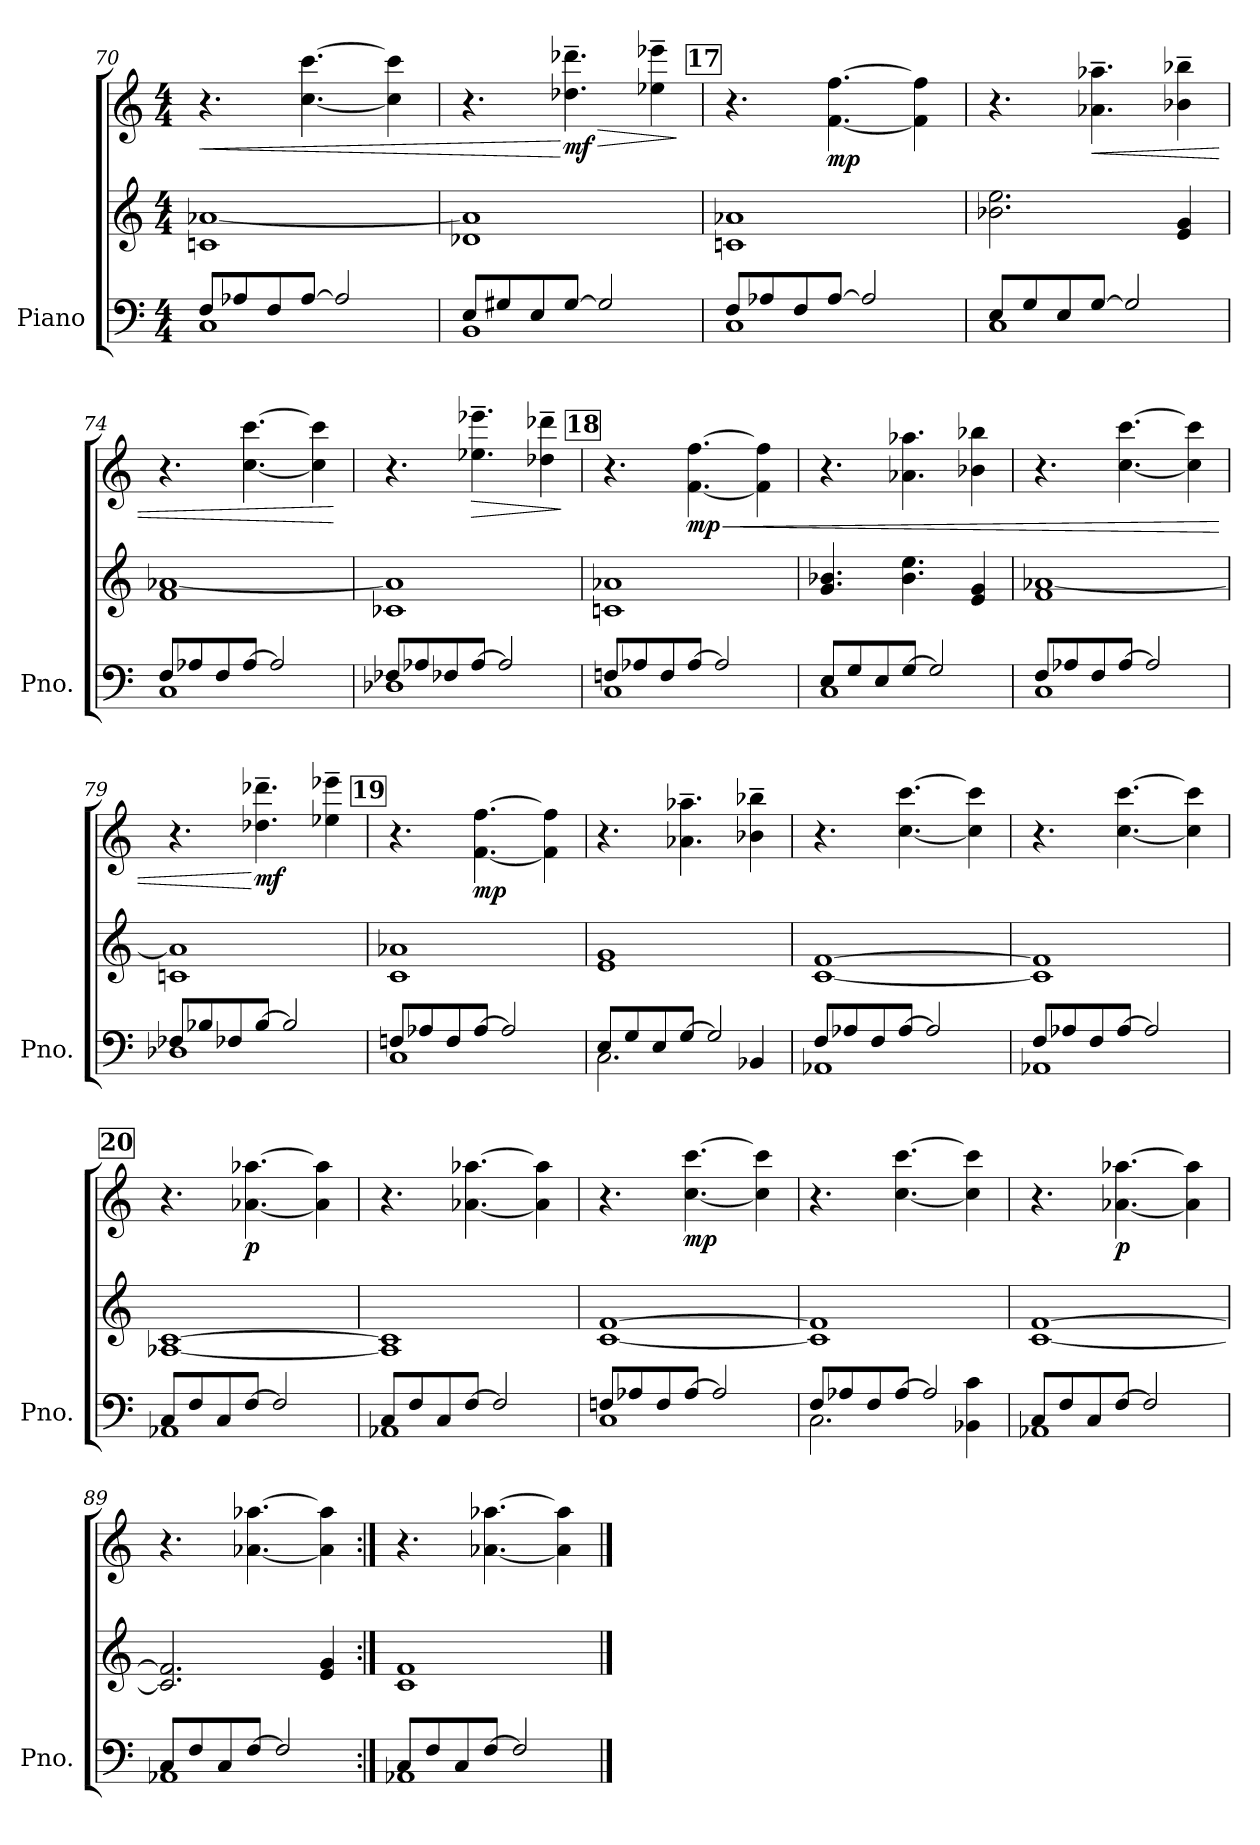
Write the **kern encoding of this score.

**kern	**kern	**kern	**dynam
*part1	*part1	*part1	*part1
*staff3	*staff2	*staff1	*staff1/2/3
*I"Piano	*	*	*
*I'Pno.	*	*	*
*clefF4	*clefG2	*clefG2	*
*k[]	*k[]	*k[]	*
*M4/4	*M4/4	*M4/4	*
=70	=70	=70	=70
*^	*^	*	*
!	!	!	!	!	!LO:HP:b
8F/L	1C	1cn	[1a-X	4.r	<
8A-X/	.	.	.	.	.
8F/	.	.	.	.	.
[8A-/J	.	.	.	[4.cc\ [4.ccc\	.
2A-/]	.	.	.	.	.
.	.	.	.	4cc\] 4ccc\]	.
=71	=71	=71	=71	=71	=71
8E/L	1BB	1d-X	1a-]	4.r	.
8G#X/	.	.	.	.	.
8E/	.	.	.	.	.
!	!	!	!	!	!LO:HP:n=1:b
!	!	!	!	!	!LO:DY:n=1:b
[8G#/J	.	.	.	4.dd-X\~ 4.ddd-X\~	[ > mf
2G#/]	.	.	.	.	.
.	.	.	.	4ee-X\~ 4eee-X\~	.
*v	*v	*	*	*	*
*	*v	*v	*	*
.	.	.	]
!!LO:REH:place=s1:a:B:fs=15:t=17
=72	=72	=72	=72
*^	*^	*	*
8F/L	1C	1cn	1a-X	4.r	.
8A-X/	.	.	.	.	.
8F/	.	.	.	.	.
!	!	!	!	!	!LO:DY:b
[8A-/J	.	.	.	[4.f\ [4.ff\	mp
2A-/]	.	.	.	.	.
.	.	.	.	4f\] 4ff\]	.
*	*	*v	*v	*	*
=73	=73	=73	=73	=73
8E/L	1C	2.b-X\ 2.ee\	4.r	.
8G/	.	.	.	.
8E/	.	.	.	.
!	!	!	!	!LO:HP:b
[8G/J	.	.	4.a-X\~ 4.aa-X\~	<
2G/]	.	.	.	.
.	.	4e/ 4g/	4b-X\~ 4bb-X\~	.
!!LO:LB:g=z
=74	=74	=74	=74	=74
*	*	*^	*	*
8F/L	1C	1f	[1a-X	4.r	.
8A-X/	.	.	.	.	.
8F/	.	.	.	.	.
[8A-/J	.	.	.	[4.cc\ [4.ccc\	.
2A-/]	.	.	.	.	.
.	.	.	.	4cc\] 4ccc\]	.
*v	*v	*	*	*	*
*	*v	*v	*	*
.	.	.	[
=75	=75	=75	=75
*^	*^	*	*
8F-X/L	1D-X	1c-X	1a-]	4.r	.
8A-X/	.	.	.	.	.
8F-X/	.	.	.	.	.
!	!	!	!	!	!LO:HP:b
[8A-/J	.	.	.	4.ee-X\~ 4.eee-X\~	>
2A-/]	.	.	.	.	.
.	.	.	.	4dd-X\~ 4ddd-X\~	.
*v	*v	*	*	*	*
*	*v	*v	*	*
.	.	.	]
!!LO:REH:place=s1:a:B:fs=15:t=18
=76	=76	=76	=76
*^	*^	*	*
8Fn/L	1C	1cn	1a-X	4.r	.
8A-X/	.	.	.	.	.
8F/	.	.	.	.	.
!	!	!	!	!	!LO:HP:b
!	!	!	!	!	!LO:DY:n=1:b
[8A-/J	.	.	.	[4.f\ [4.ff\	< mp
2A-/]	.	.	.	.	.
.	.	.	.	4f\] 4ff\]	.
*	*	*v	*v	*	*
=77	=77	=77	=77	=77
8E/L	1C	4.g/ 4.b-X/	4.r	.
8G/	.	.	.	.
8E/	.	.	.	.
[8G/J	.	4.b-\ 4.ee\	4.a-X\ 4.aa-X\	.
2G/]	.	.	.	.
.	.	4e/ 4g/	4b-X\ 4bb-X\	.
=78	=78	=78	=78	=78
*	*	*^	*	*
8F/L	1C	1f	[1a-X	4.r	.
8A-X/	.	.	.	.	.
8F/	.	.	.	.	.
[8A-/J	.	.	.	[4.cc\ [4.ccc\	.
2A-/]	.	.	.	.	.
.	.	.	.	4cc\] 4ccc\]	.
=79	=79	=79	=79	=79	=79
8F-X/L	1D-X	1cn	1a-]	4.r	.
8B-X/	.	.	.	.	.
8F-X/	.	.	.	.	.
!	!	!	!	!	!LO:DY:n=1:b
[8B-/J	.	.	.	4.dd-X\~ 4.ddd-X\~	[ mf
2B-/]	.	.	.	.	.
.	.	.	.	4ee-X\~ 4eee-X\~	.
!!LO:LB:g=z
!!LO:REH:place=s1:a:B:fs=15:t=19
=80	=80	=80	=80	=80	=80
8Fn/L	1C	1c	1a-X	4.r	.
8A-X/	.	.	.	.	.
8F/	.	.	.	.	.
!	!	!	!	!	!LO:DY:b
[8A-/J	.	.	.	[4.f\ [4.ff\	mp
2A-/]	.	.	.	.	.
.	.	.	.	4f\] 4ff\]	.
*	*	*v	*v	*	*
=81	=81	=81	=81	=81
8E/L	2.C\	1e 1g	4.r	.
8G/	.	.	.	.
8E/	.	.	.	.
[8G/J	.	.	4.a-X\~ 4.aa-X\~	.
2G/]	.	.	.	.
.	4BB-X/	.	4b-X\~ 4bb-X\~	.
=82	=82	=82	=82	=82
8F/L	1AA-X	[1c [1f	4.r	.
8A-X/	.	.	.	.
8F/	.	.	.	.
[8A-/J	.	.	[4.cc\ [4.ccc\	.
2A-/]	.	.	.	.
.	.	.	4cc\] 4ccc\]	.
=83	=83	=83	=83	=83
8F/L	1AA-X	1c] 1f]	4.r	.
8A-X/	.	.	.	.
8F/	.	.	.	.
[8A-/J	.	.	[4.cc\ [4.ccc\	.
2A-/]	.	.	.	.
.	.	.	4cc\] 4ccc\]	.
!!LO:REH:place=s1:a:B:fs=15:t=20
=84	=84	=84	=84	=84
8C/L	1AA-X	[1A-X [1c	4.r	.
8F/	.	.	.	.
8C/	.	.	.	.
!	!	!	!	!LO:DY:b
[8F/J	.	.	[4.a-X\ [4.aa-X\	p
2F/]	.	.	.	.
.	.	.	4a-\] 4aa-\]	.
=85	=85	=85	=85	=85
8C/L	1AA-X	1A-] 1c]	4.r	.
8F/	.	.	.	.
8C/	.	.	.	.
[8F/J	.	.	[4.a-X\ [4.aa-X\	.
2F/]	.	.	.	.
.	.	.	4a-\] 4aa-\]	.
!!LO:LB:g=z
=86	=86	=86	=86	=86
8Fn/L	1C	[1c [1f	4.r	.
8A-X/	.	.	.	.
8F/	.	.	.	.
!	!	!	!	!LO:DY:b
[8A-/J	.	.	[4.cc\ [4.ccc\	mp
2A-/]	.	.	.	.
.	.	.	4cc\] 4ccc\]	.
=87	=87	=87	=87	=87
8F/L	2.C\	1c] 1f]	4.r	.
8A-X/	.	.	.	.
8F/	.	.	.	.
[8A-/J	.	.	[4.cc\ [4.ccc\	.
2A-/]	.	.	.	.
.	4BB-X\ 4c\	.	4cc\] 4ccc\]	.
=88	=88	=88	=88	=88
8C/L	1AA-X	[1c [1f	4.r	.
8F/	.	.	.	.
8C/	.	.	.	.
!	!	!	!	!LO:DY:b
[8F/J	.	.	[4.a-X\ [4.aa-X\	p
2F/]	.	.	.	.
.	.	.	4a-\] 4aa-\]	.
=89	=89	=89	=89	=89
8C/L	1AA-X	2.c/] 2.f/]	4.r	.
8F/	.	.	.	.
8C/	.	.	.	.
[8F/J	.	.	[4.a-X\ [4.aa-X\	.
2F/]	.	.	.	.
.	.	4e/ 4g/	4a-\] 4aa-\]	.
=90:|!	=90:|!	=90:|!	=90:|!	=90:|!
8C/L	1AA-X	1c 1f	4.r	.
8F/	.	.	.	.
8C/	.	.	.	.
[8F/J	.	.	[4.a-X\ [4.aa-X\	.
2F/]	.	.	.	.
.	.	.	4a-\] 4aa-\]	.
*v	*v	*	*	*
==	==	==	==
*-	*-	*-	*-
